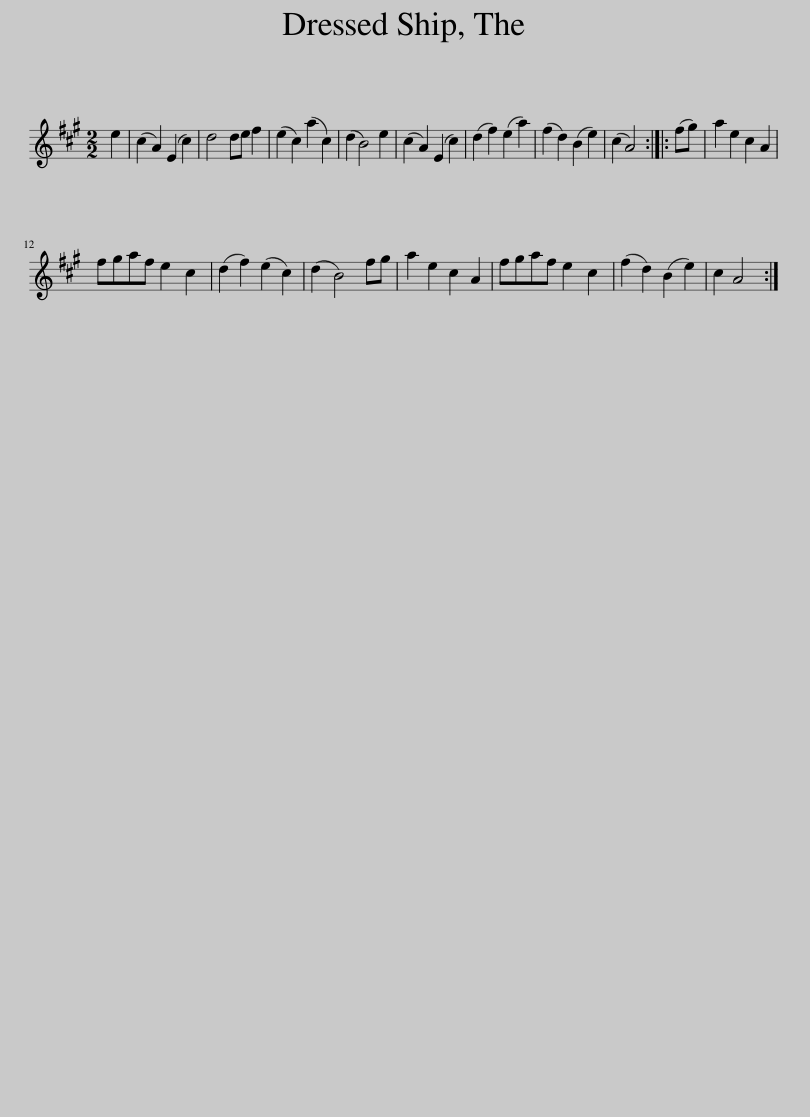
X:1
L:1/8
M:2/2
I:linebreak $
K:A
V:1 treble
V:1
 e2 | (c2 A2) (E2 c2) | d4 de f2 | (e2 c2) (a2 c2) | (d2 B4) e2 | %5
 (c2 A2) (E2 c2) | (d2 f2) (e2 a2) | (f2 d2) (B2 e2) | (c2 A4) :: (fg) | %10
 a2 e2 c2 A2 |$ fgaf e2 c2 | (d2 f2) (e2 c2) | (d2 B4) fg | a2 e2 c2 A2 | %15
 fgaf e2 c2 | (f2 d2) (B2 e2) | c2 A4 :| %18
